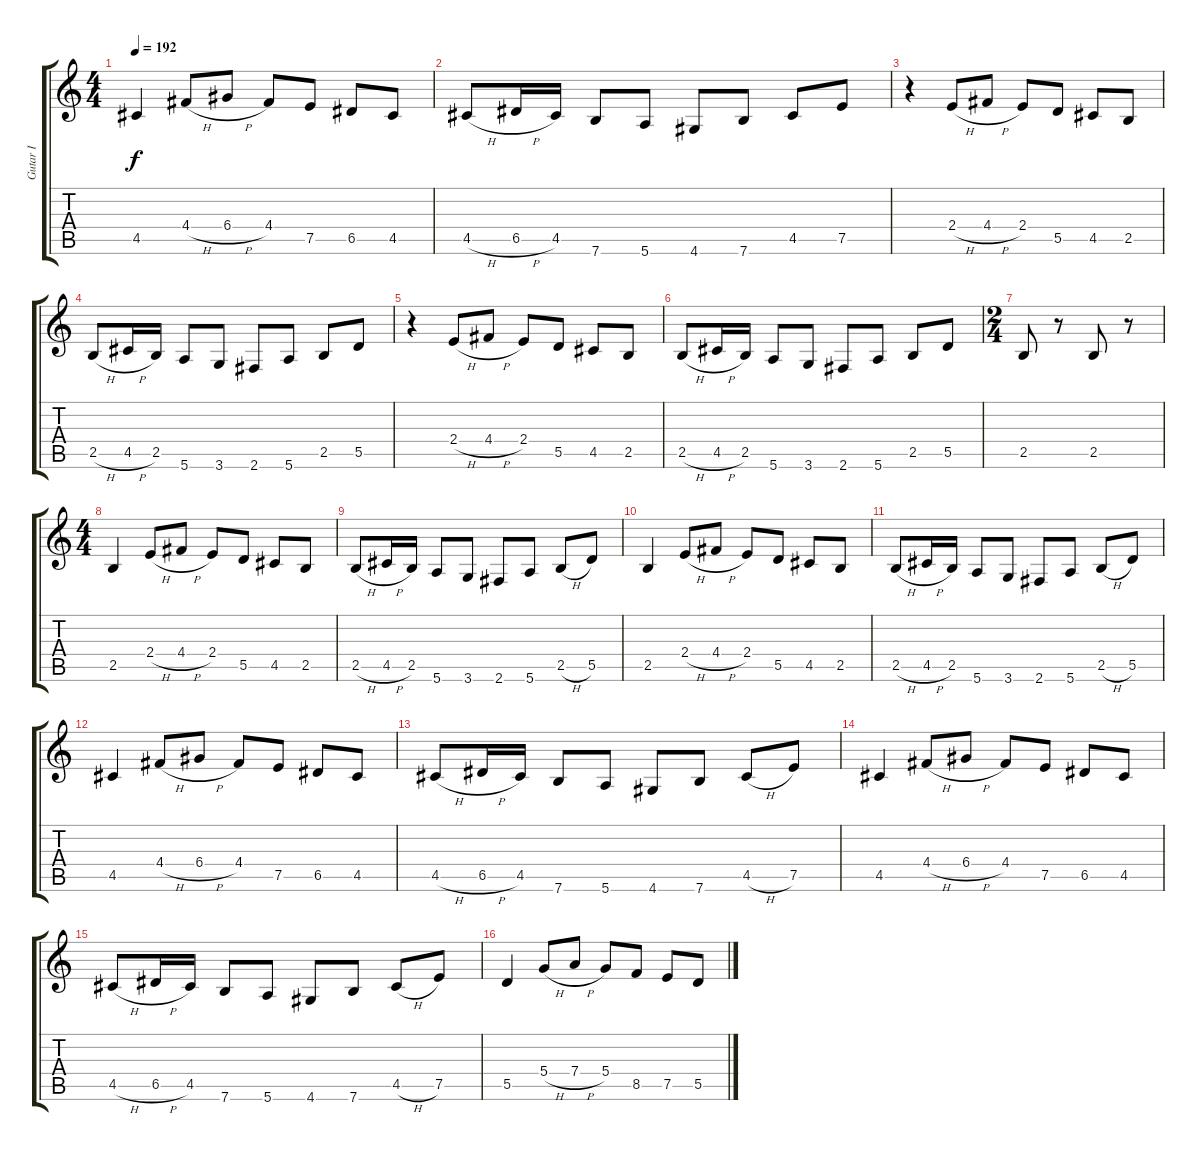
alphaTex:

\track ("Gutar I" "Gutar I") {instrument distortionguitar}
\staff {score tabs}
\tuning (E4 B3 G3 D3 A2 E2) {hide}
\ts (4 4)
\tempo 192
\clef g2
\ks c
4.5.4{dy f} 4.4{h}.8 6.4{h}.8 4.4.8 7.5.8 6.5.8 4.5.8 |
4.5{h}.8 6.5{h}.16 4.5.16 7.6.8 5.6.8 4.6.8 7.6.8 4.5.8 7.5.8 |
r.4 2.4{h}.8 4.4{h}.8 2.4.8 5.5.8 4.5.8 2.5.8 |
2.5{h}.8 4.5{h}.16 2.5.16 5.6.8 3.6.8 2.6.8 5.6.8 2.5.8 5.5.8 |
r.4 2.4{h}.8 4.4{h}.8 2.4.8 5.5.8 4.5.8 2.5.8 |
2.5{h}.8 4.5{h}.16 2.5.16 5.6.8 3.6.8 2.6.8 5.6.8 2.5.8 5.5.8 |
\ts (2 4)
2.5.8 r.8 2.5.8 r.8 |
\ts (4 4)
2.5.4 2.4{h}.8 4.4{h}.8 2.4.8 5.5.8 4.5.8 2.5.8 |
2.5{h}.8 4.5{h}.16 2.5.16 5.6.8 3.6.8 2.6.8 5.6.8 2.5{h}.8 5.5.8 |
2.5.4 2.4{h}.8 4.4{h}.8 2.4.8 5.5.8 4.5.8 2.5.8 |
2.5{h}.8 4.5{h}.16 2.5.16 5.6.8 3.6.8 2.6.8 5.6.8 2.5{h}.8 5.5.8 |
4.5.4 4.4{h}.8 6.4{h}.8 4.4.8 7.5.8 6.5.8 4.5.8 |
4.5{h}.8 6.5{h}.16 4.5.16 7.6.8 5.6.8 4.6.8 7.6.8 4.5{h}.8 7.5.8 |
4.5.4 4.4{h}.8 6.4{h}.8 4.4.8 7.5.8 6.5.8 4.5.8 |
4.5{h}.8 6.5{h}.16 4.5.16 7.6.8 5.6.8 4.6.8 7.6.8 4.5{h}.8 7.5.8 |
5.5.4 5.4{h}.8 7.4{h}.8 5.4.8 8.5.8 7.5.8 5.5.8
